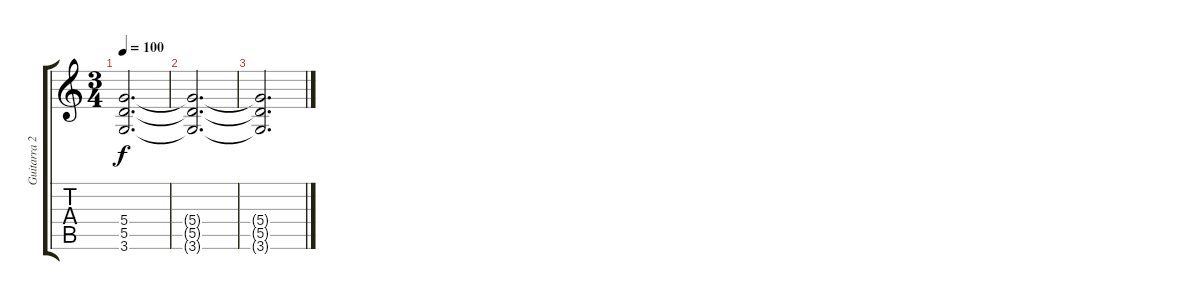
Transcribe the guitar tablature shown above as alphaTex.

\track ("Guitarra 2" "Guitarra 2") {instrument distortionguitar}
\staff {score tabs}
\tuning (E4 B3 G3 D3 A2 E2) {hide}
\ts (3 4)
\tempo 100
\clef g2
\ks c
(5.4 5.5 3.6).2{d dy f} |
(5.4{t} 5.5{t} 3.6{t}).2{d} |
(5.4{t} 5.5{t} 3.6{t}).2{d}
